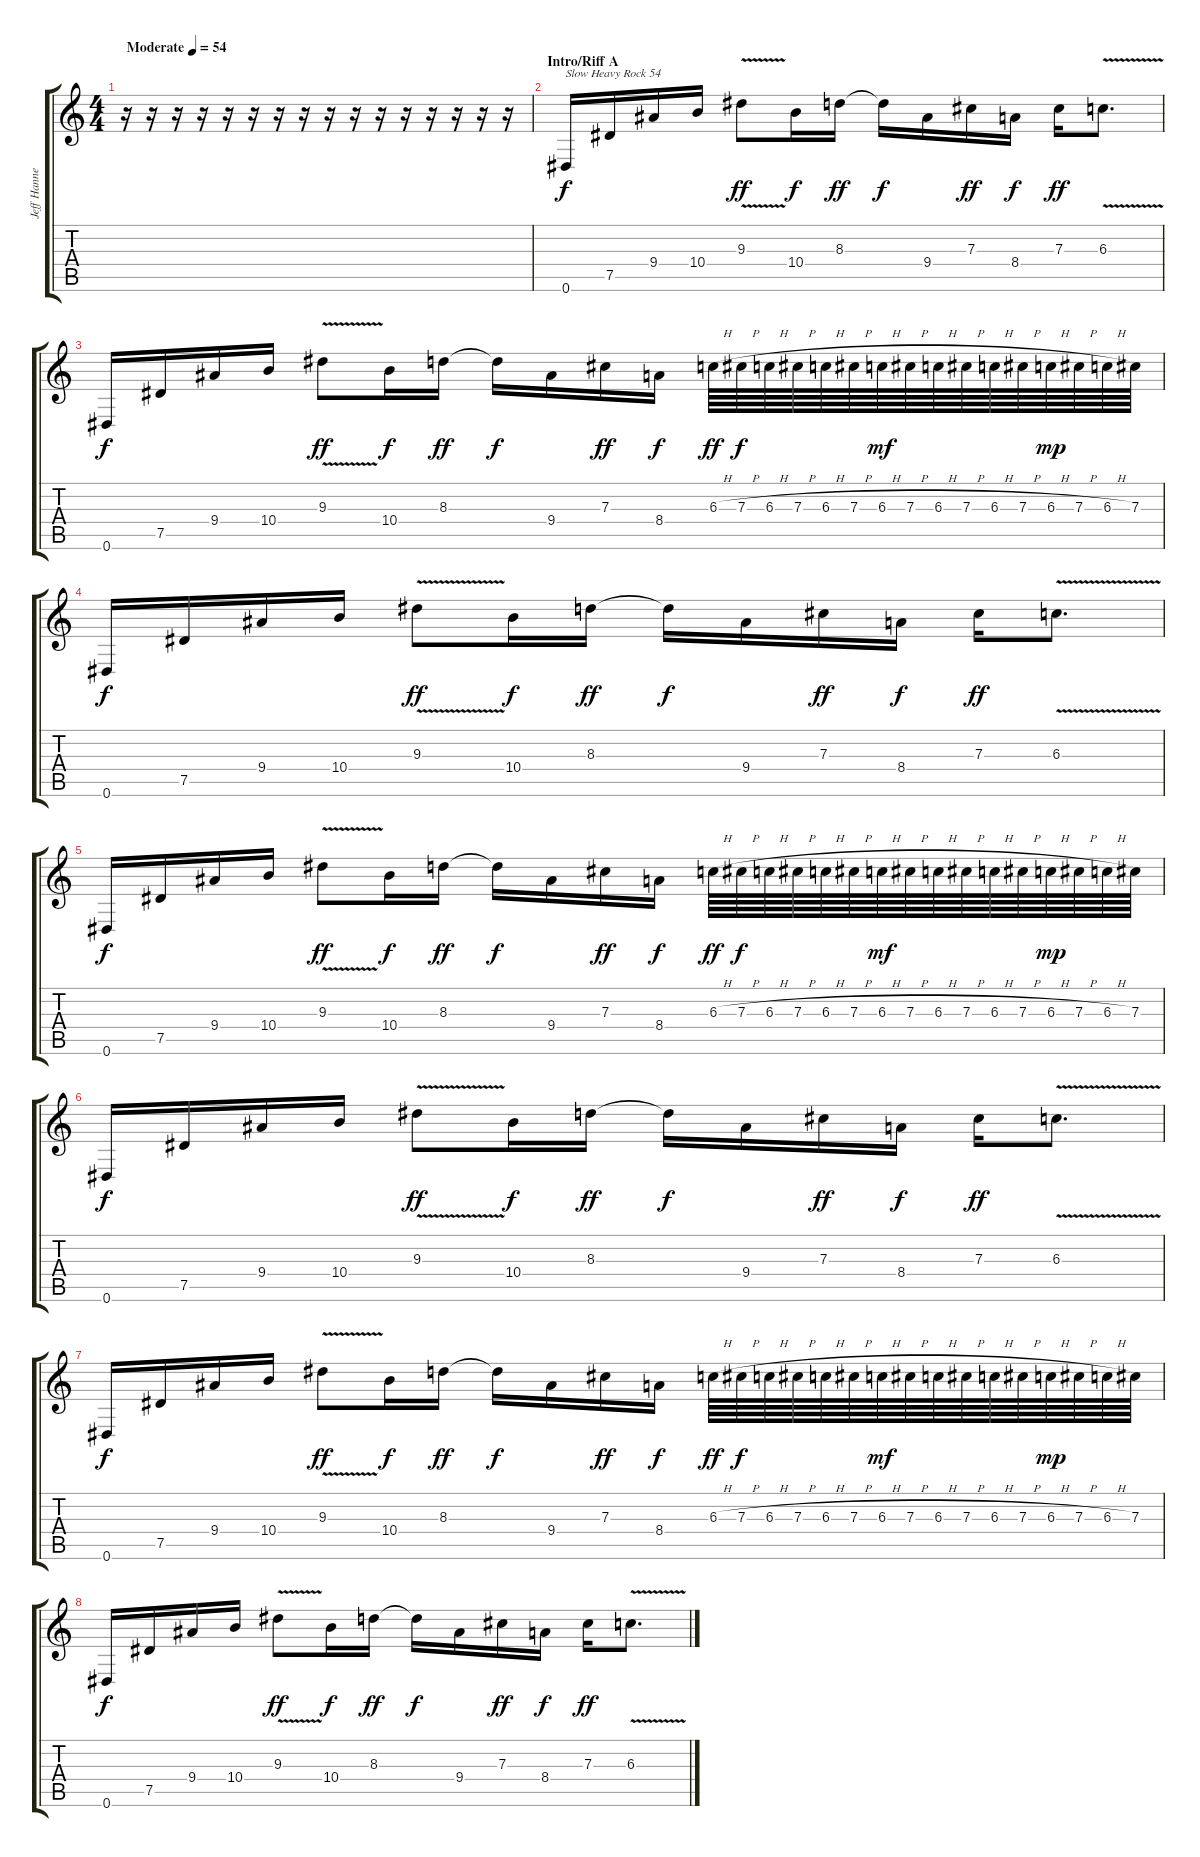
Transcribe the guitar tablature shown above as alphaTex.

\track ("Jeff Hanneman" "Jeff Hanne") {instrument distortionguitar}
\staff {score tabs}
\tuning (Eb4 Bb3 Gb3 Db3 Ab2 Eb2) {hide}
\ts (4 4)
\tempo (54 "Moderate")
\clef g2
\ks c
r.16{dy f instrument distortionguitar} r.16 r.16 r.16 r.16 r.16 r.16 r.16 r.16 r.16 r.16 r.16 r.16 r.16 r.16 r.16 |
\section ("" "Intro/Riff A")
0.6.16{txt "Slow Heavy Rock 54"} 7.5.16 9.4.16 10.4.16 9.3{v}.8{dy ff} 10.4.16{dy f} 8.3.16{dy ff} 8.3{t}.16{dy f} 9.4.16 7.3.16{dy ff} 8.4.16{dy f} 7.3.16{dy ff} 6.3{v}.8{d} |
0.6.16{dy f} 7.5.16 9.4.16 10.4.16 9.3{v}.8{dy ff} 10.4.16{dy f} 8.3.16{dy ff} 8.3{t}.16{dy f} 9.4.16 7.3.16{dy ff} 8.4.16{dy f} 6.3{h}.64{dy ff} 7.3{h}.64{dy f} 6.3{h}.64 7.3{h}.64 6.3{h}.64 7.3{h}.64 6.3{h}.64{dy mf} 7.3{h}.64 6.3{h}.64 7.3{h}.64 6.3{h}.64 7.3{h}.64 6.3{h}.64{dy mp} 7.3{h}.64 6.3{h}.64 7.3.64 |
0.6.16{dy f} 7.5.16 9.4.16 10.4.16 9.3{v}.8{dy ff} 10.4.16{dy f} 8.3.16{dy ff} 8.3{t}.16{dy f} 9.4.16 7.3.16{dy ff} 8.4.16{dy f} 7.3.16{dy ff} 6.3{v}.8{d} |
0.6.16{dy f} 7.5.16 9.4.16 10.4.16 9.3{v}.8{dy ff} 10.4.16{dy f} 8.3.16{dy ff} 8.3{t}.16{dy f} 9.4.16 7.3.16{dy ff} 8.4.16{dy f} 6.3{h}.64{dy ff} 7.3{h}.64{dy f} 6.3{h}.64 7.3{h}.64 6.3{h}.64 7.3{h}.64 6.3{h}.64{dy mf} 7.3{h}.64 6.3{h}.64 7.3{h}.64 6.3{h}.64 7.3{h}.64 6.3{h}.64{dy mp} 7.3{h}.64 6.3{h}.64 7.3.64 |
0.6.16{dy f} 7.5.16 9.4.16 10.4.16 9.3{v}.8{dy ff} 10.4.16{dy f} 8.3.16{dy ff} 8.3{t}.16{dy f} 9.4.16 7.3.16{dy ff} 8.4.16{dy f} 7.3.16{dy ff} 6.3{v}.8{d} |
0.6.16{dy f} 7.5.16 9.4.16 10.4.16 9.3{v}.8{dy ff} 10.4.16{dy f} 8.3.16{dy ff} 8.3{t}.16{dy f} 9.4.16 7.3.16{dy ff} 8.4.16{dy f} 6.3{h}.64{dy ff} 7.3{h}.64{dy f} 6.3{h}.64 7.3{h}.64 6.3{h}.64 7.3{h}.64 6.3{h}.64{dy mf} 7.3{h}.64 6.3{h}.64 7.3{h}.64 6.3{h}.64 7.3{h}.64 6.3{h}.64{dy mp} 7.3{h}.64 6.3{h}.64 7.3.64 |
0.6.16{dy f} 7.5.16 9.4.16 10.4.16 9.3{v}.8{dy ff} 10.4.16{dy f} 8.3.16{dy ff} 8.3{t}.16{dy f} 9.4.16 7.3.16{dy ff} 8.4.16{dy f} 7.3.16{dy ff} 6.3{v}.8{d}
